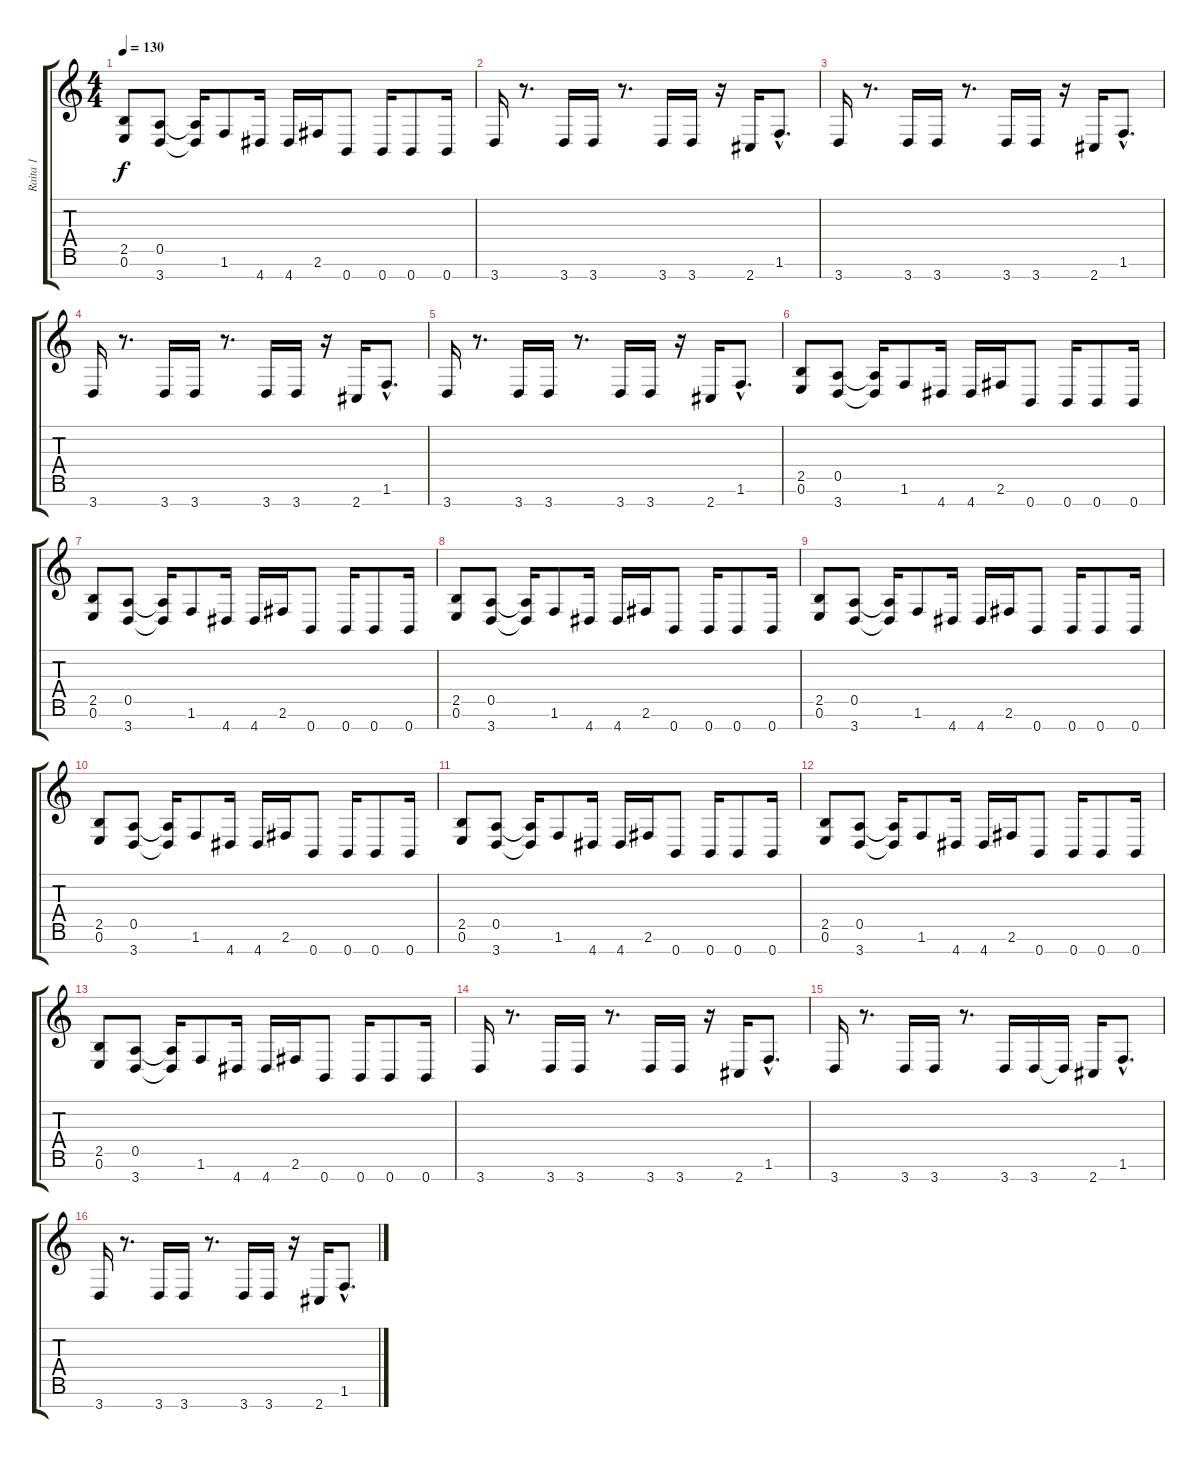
\track ("Raita 1" "Raita 1") {instrument overdrivenguitar}
\staff {score tabs}
\tuning (E4 B3 G3 D3 A2 E2 B1) {hide}
\ts (4 4)
\tempo 130
\clef g2
\ks c
(2.5 0.6).8{dy f} (0.5 3.7).8 (0.5{t} 3.7{t}).16 1.6.8 4.7.16 4.7.16 2.6.16 0.7.8 0.7.16 0.7.8 0.7.16 |
3.7.16 r.8{d} 3.7.16 3.7.16 r.8{d} 3.7.16 3.7.16 r.16 2.7.16 1.6{hac}.8{d} |
3.7.16 r.8{d} 3.7.16 3.7.16 r.8{d} 3.7.16 3.7.16 r.16 2.7.16 1.6{hac}.8{d} |
3.7.16 r.8{d} 3.7.16 3.7.16 r.8{d} 3.7.16 3.7.16 r.16 2.7.16 1.6{hac}.8{d} |
3.7.16 r.8{d} 3.7.16 3.7.16 r.8{d} 3.7.16 3.7.16 r.16 2.7.16 1.6{hac}.8{d} |
(2.5 0.6).8 (0.5 3.7).8 (0.5{t} 3.7{t}).16 1.6.8 4.7.16 4.7.16 2.6.16 0.7.8 0.7.16 0.7.8 0.7.16 |
(2.5 0.6).8 (0.5 3.7).8 (0.5{t} 3.7{t}).16 1.6.8 4.7.16 4.7.16 2.6.16 0.7.8 0.7.16 0.7.8 0.7.16 |
(2.5 0.6).8 (0.5 3.7).8 (0.5{t} 3.7{t}).16 1.6.8 4.7.16 4.7.16 2.6.16 0.7.8 0.7.16 0.7.8 0.7.16 |
(2.5 0.6).8 (0.5 3.7).8 (0.5{t} 3.7{t}).16 1.6.8 4.7.16 4.7.16 2.6.16 0.7.8 0.7.16 0.7.8 0.7.16 |
(2.5 0.6).8 (0.5 3.7).8 (0.5{t} 3.7{t}).16 1.6.8 4.7.16 4.7.16 2.6.16 0.7.8 0.7.16 0.7.8 0.7.16 |
(2.5 0.6).8 (0.5 3.7).8 (0.5{t} 3.7{t}).16 1.6.8 4.7.16 4.7.16 2.6.16 0.7.8 0.7.16 0.7.8 0.7.16 |
(2.5 0.6).8 (0.5 3.7).8 (0.5{t} 3.7{t}).16 1.6.8 4.7.16 4.7.16 2.6.16 0.7.8 0.7.16 0.7.8 0.7.16 |
(2.5 0.6).8 (0.5 3.7).8 (0.5{t} 3.7{t}).16 1.6.8 4.7.16 4.7.16 2.6.16 0.7.8 0.7.16 0.7.8 0.7.16 |
3.7.16 r.8{d} 3.7.16 3.7.16 r.8{d} 3.7.16 3.7.16 r.16 2.7.16 1.6{hac}.8{d} |
3.7.16 r.8{d} 3.7.16 3.7.16 r.8{d} 3.7.16 3.7.16 3.7{t}.16 2.7.16 1.6{hac}.8{d} |
3.7.16 r.8{d} 3.7.16 3.7.16 r.8{d} 3.7.16 3.7.16 r.16 2.7.16 1.6{hac}.8{d}
